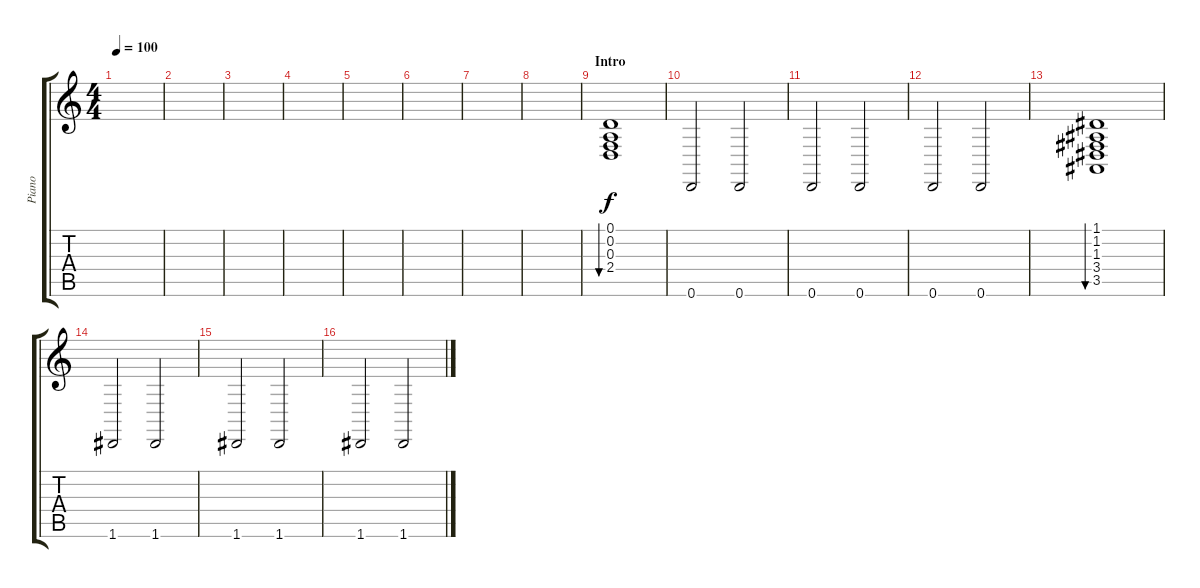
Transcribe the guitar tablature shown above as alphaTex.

\track ("Piano" "Piano") {instrument acousticgrandpiano}
\staff {score tabs}
\tuning (D4 A3 F3 C3 G2 D2) {hide}
\ts (4 4)
\tempo 100
\clef g2
\ks c
|
|
|
|
|
|
|
|
\section ("" "Intro")
(0.1 0.2 0.3 2.4).1{bu 480} |
0.6.2 0.6.2 |
0.6.2 0.6.2 |
0.6.2 0.6.2 |
(1.1 1.2 1.3 3.4 3.5).1{bu 480} |
1.6.2 1.6.2 |
1.6.2 1.6.2 |
1.6.2 1.6.2
